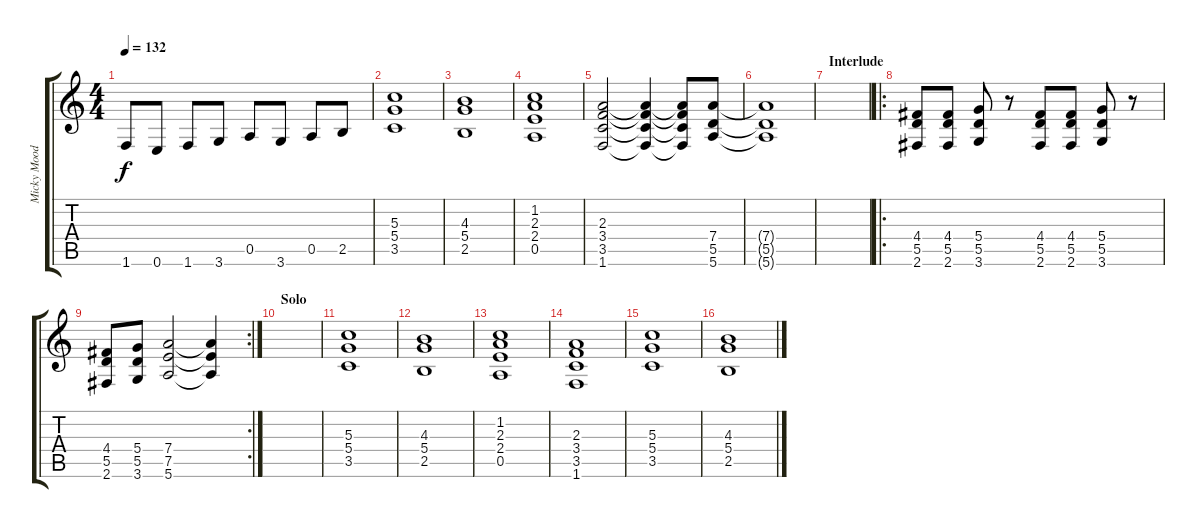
\track ("Micky Moody" "Micky Mood") {instrument overdrivenguitar}
\staff {score tabs}
\tuning (E4 B3 G3 D3 A2 E2) {hide}
\ts (4 4)
\tempo 132
\clef g2
\ks c
1.6.8{dy f} 0.6.8 1.6.8 3.6.8 0.5.8 3.6.8 0.5.8 2.5.8 |
(5.3 5.4 3.5).1 |
(4.3 5.4 2.5).1 |
(1.2 2.3 2.4 0.5).1 |
(2.3 3.4 3.5 1.6).2 (2.3{t} 3.4{t} 3.5{t} 1.6{t}).4 (2.3{t} 3.4{t} 3.5{t} 1.6{t}).8 (7.4 5.5 5.6).8 |
(7.4{t} 5.5{t} 5.6{t}).1 |
\section ("" "Interlude")
|
\ro
(4.4 5.5 2.6).8 (4.4 5.5 2.6).8 (5.4 5.5 3.6).8 r.8 (4.4 5.5 2.6).8 (4.4 5.5 2.6).8 (5.4 5.5 3.6).8 r.8 |
\rc 2
(4.4 5.5 2.6).8 (5.4 5.5 3.6).8 (7.4 7.5 5.6).2 (7.4{t} 7.5{t} 5.6{t}).4 |
\section ("" "Solo")
|
(5.3 5.4 3.5).1 |
(4.3 5.4 2.5).1 |
(1.2 2.3 2.4 0.5).1 |
(2.3 3.4 3.5 1.6).1 |
(5.3 5.4 3.5).1 |
(4.3 5.4 2.5).1
